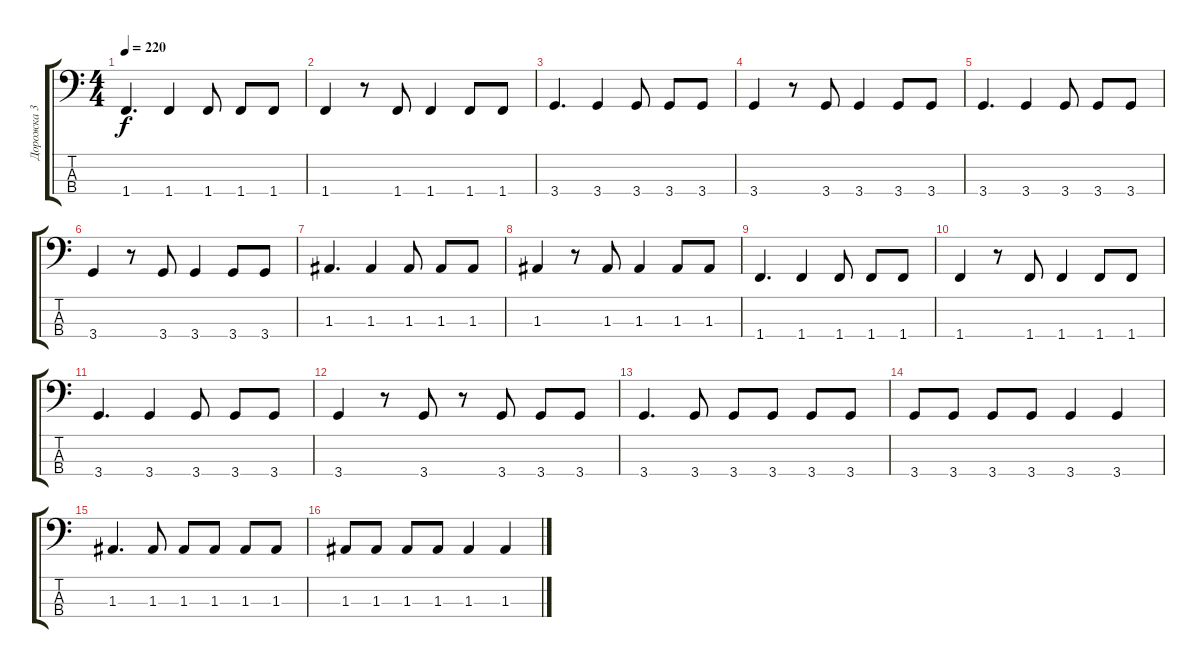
\track ("Дорожка 3" "Дорожка 3") {instrument electricbasspick}
\staff {score tabs}
\tuning (G2 D2 A1 E1) {hide}
\ts (4 4)
\tempo 220
\clef f4
\ks c
1.4.4{d dy f} 1.4.4 1.4.8 1.4.8 1.4.8 |
1.4.4 r.8 1.4.8 1.4.4 1.4.8 1.4.8 |
3.4.4{d} 3.4.4 3.4.8 3.4.8 3.4.8 |
3.4.4 r.8 3.4.8 3.4.4 3.4.8 3.4.8 |
3.4.4{d} 3.4.4 3.4.8 3.4.8 3.4.8 |
3.4.4 r.8 3.4.8 3.4.4 3.4.8 3.4.8 |
1.3.4{d} 1.3.4 1.3.8 1.3.8 1.3.8 |
1.3.4 r.8 1.3.8 1.3.4 1.3.8 1.3.8 |
1.4.4{d} 1.4.4 1.4.8 1.4.8 1.4.8 |
1.4.4 r.8 1.4.8 1.4.4 1.4.8 1.4.8 |
3.4.4{d} 3.4.4 3.4.8 3.4.8 3.4.8 |
3.4.4 r.8 3.4.8 r.8 3.4.8 3.4.8 3.4.8 |
3.4.4{d} 3.4.8 3.4.8 3.4.8 3.4.8 3.4.8 |
3.4.8 3.4.8 3.4.8 3.4.8 3.4.4 3.4.4 |
1.3.4{d} 1.3.8 1.3.8 1.3.8 1.3.8 1.3.8 |
1.3.8 1.3.8 1.3.8 1.3.8 1.3.4 1.3.4
